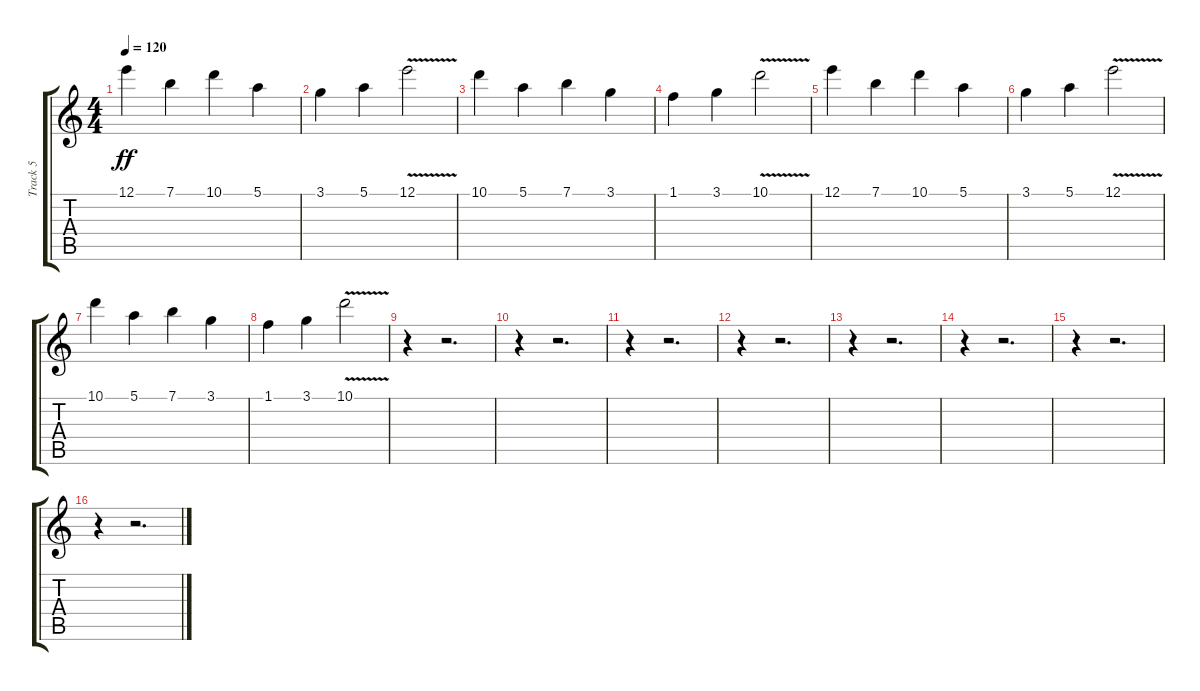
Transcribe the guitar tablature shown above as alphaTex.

\track ("Track 5" "Track 5") {instrument acousticguitarsteel}
\staff {score tabs}
\tuning (E4 B3 G3 D3 A2 E2) {hide}
\ts (4 4)
\tempo 120
\clef g2
\ks c
12.1.4{dy ff} 7.1.4 10.1.4 5.1.4 |
3.1.4 5.1.4 12.1{v}.2 |
10.1.4 5.1.4 7.1.4 3.1.4 |
1.1.4 3.1.4 10.1{v}.2 |
12.1.4 7.1.4 10.1.4 5.1.4 |
3.1.4 5.1.4 12.1{v}.2 |
10.1.4 5.1.4 7.1.4 3.1.4 |
1.1.4 3.1.4 10.1{v}.2 |
r.4 r.2{d} |
r.4 r.2{d} |
r.4 r.2{d} |
r.4 r.2{d} |
r.4 r.2{d} |
r.4 r.2{d} |
r.4 r.2{d} |
r.4 r.2{d}
